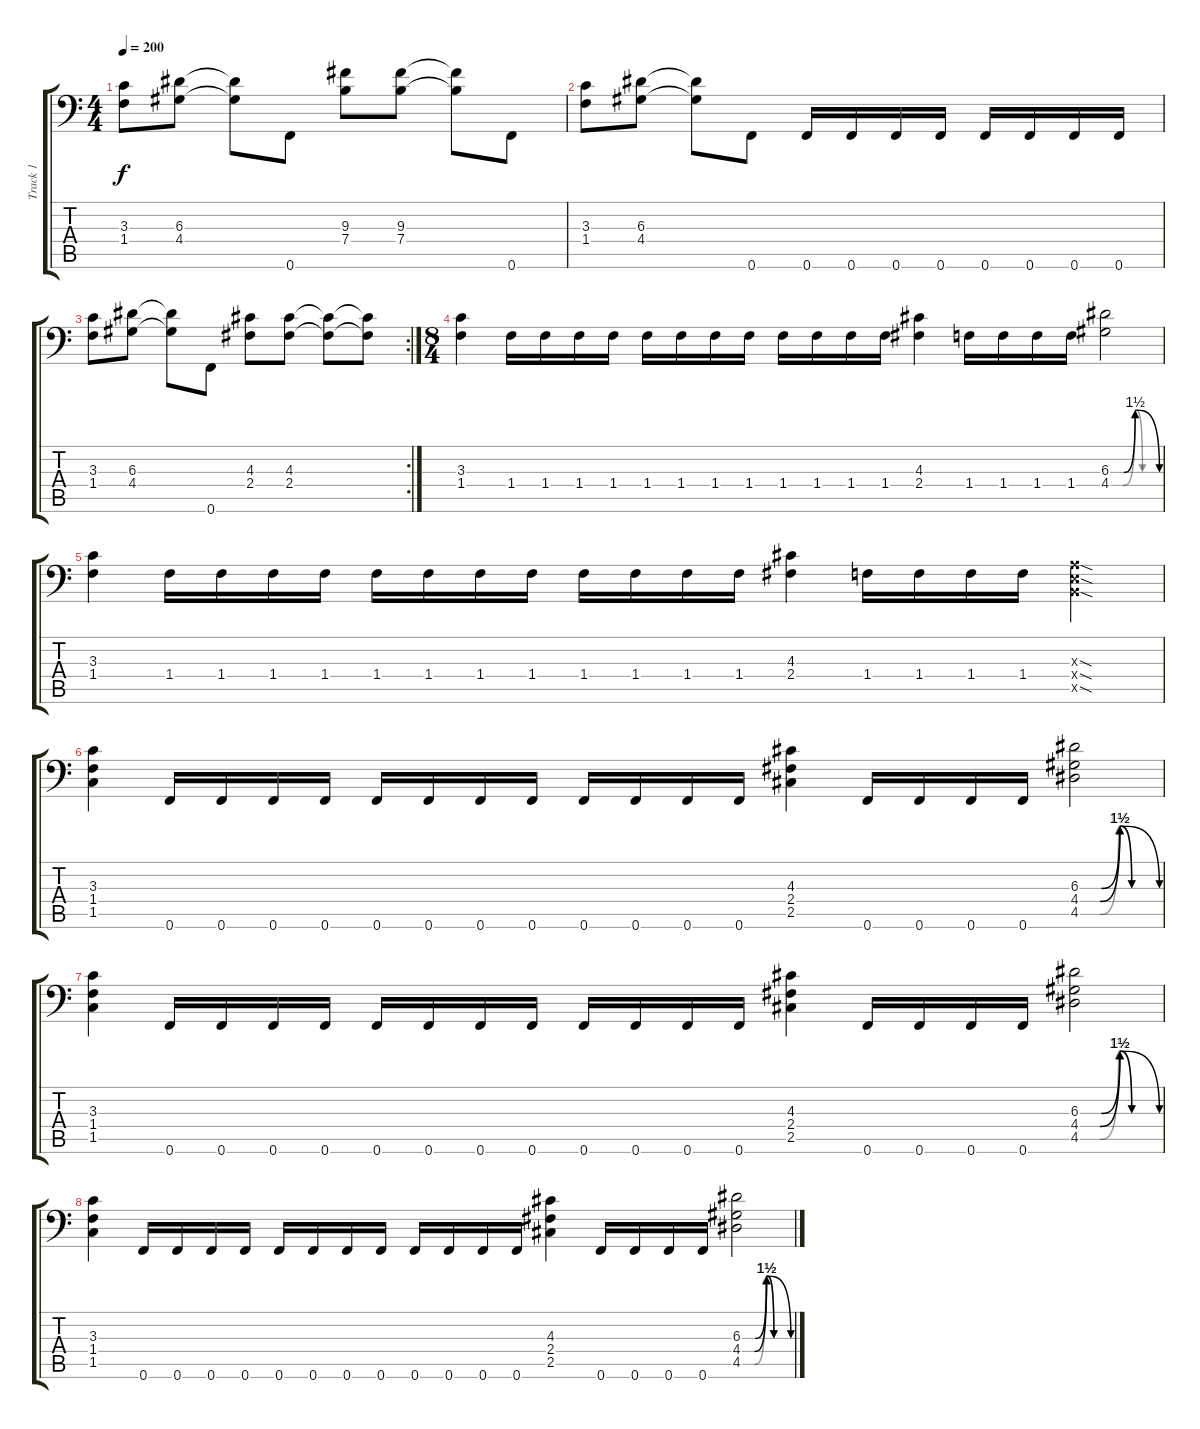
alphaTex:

\track ("Track 1" "Track 1") {instrument distortionguitar}
\staff {score tabs}
\tuning (G3 D3 A2 E2 B1 F1) {hide}
\ts (4 4)
\tempo 200
\clef f4
\ks c
(3.3 1.4).8{dy f} (6.3 4.4).8 (6.3{t} 4.4{t}).8 0.6.8 (9.3 7.4).8 (9.3 7.4).8 (9.3{t} 7.4{t}).8 0.6.8 |
(3.3 1.4).8 (6.3 4.4).8 (6.3{t} 4.4{t}).8 0.6.8 0.6.16 0.6.16 0.6.16 0.6.16 0.6.16 0.6.16 0.6.16 0.6.16 |
\rc 2
(3.3 1.4).8 (6.3 4.4).8 (6.3{t} 4.4{t}).8 0.6.8 (4.3 2.4).8 (4.3 2.4).8 (4.3{t} 2.4{t}).8 (4.3{t} 2.4{t}).8 |
\ts (8 4)
(3.3 1.4).4 1.4.16 1.4.16 1.4.16 1.4.16 1.4.16 1.4.16 1.4.16 1.4.16 1.4.16 1.4.16 1.4.16 1.4.16 (4.3 2.4).4 1.4.16 1.4.16 1.4.16 1.4.16 (6.3{be (custom 0 0 16 0 30 6 60 0)} 4.4{be (custom 0 0 15 0 30 6 39 0 60 0)}).2 |
(3.3 1.4).4 1.4.16 1.4.16 1.4.16 1.4.16 1.4.16 1.4.16 1.4.16 1.4.16 1.4.16 1.4.16 1.4.16 1.4.16 (4.3 2.4).4 1.4.16 1.4.16 1.4.16 1.4.16 (0.3{sod x} 0.4{sod x} 0.5{sod x}).2 |
(3.3 1.4 1.5).4 0.6.16 0.6.16 0.6.16 0.6.16 0.6.16 0.6.16 0.6.16 0.6.16 0.6.16 0.6.16 0.6.16 0.6.16 (4.3 2.4 2.5).4 0.6.16 0.6.16 0.6.16 0.6.16 (6.3{be (custom 0 0 16 0 30 6 60 0)} 4.4{be (custom 0 0 15 0 30 6 39 0 60 0)} 4.5{be (custom 0 0 15 0 29 6 39 0 60 0)}).2 |
(3.3 1.4 1.5).4 0.6.16 0.6.16 0.6.16 0.6.16 0.6.16 0.6.16 0.6.16 0.6.16 0.6.16 0.6.16 0.6.16 0.6.16 (4.3 2.4 2.5).4 0.6.16 0.6.16 0.6.16 0.6.16 (6.3{be (custom 0 0 16 0 30 6 60 0)} 4.4{be (custom 0 0 15 0 30 6 39 0 60 0)} 4.5{be (custom 0 0 15 0 29 6 39 0 60 0)}).2 |
(3.3 1.4 1.5).4 0.6.16 0.6.16 0.6.16 0.6.16 0.6.16 0.6.16 0.6.16 0.6.16 0.6.16 0.6.16 0.6.16 0.6.16 (4.3 2.4 2.5).4 0.6.16 0.6.16 0.6.16 0.6.16 (6.3{be (custom 0 0 16 0 30 6 60 0)} 4.4{be (custom 0 0 15 0 30 6 39 0 60 0)} 4.5{be (custom 0 0 15 0 29 6 39 0 60 0)}).2
